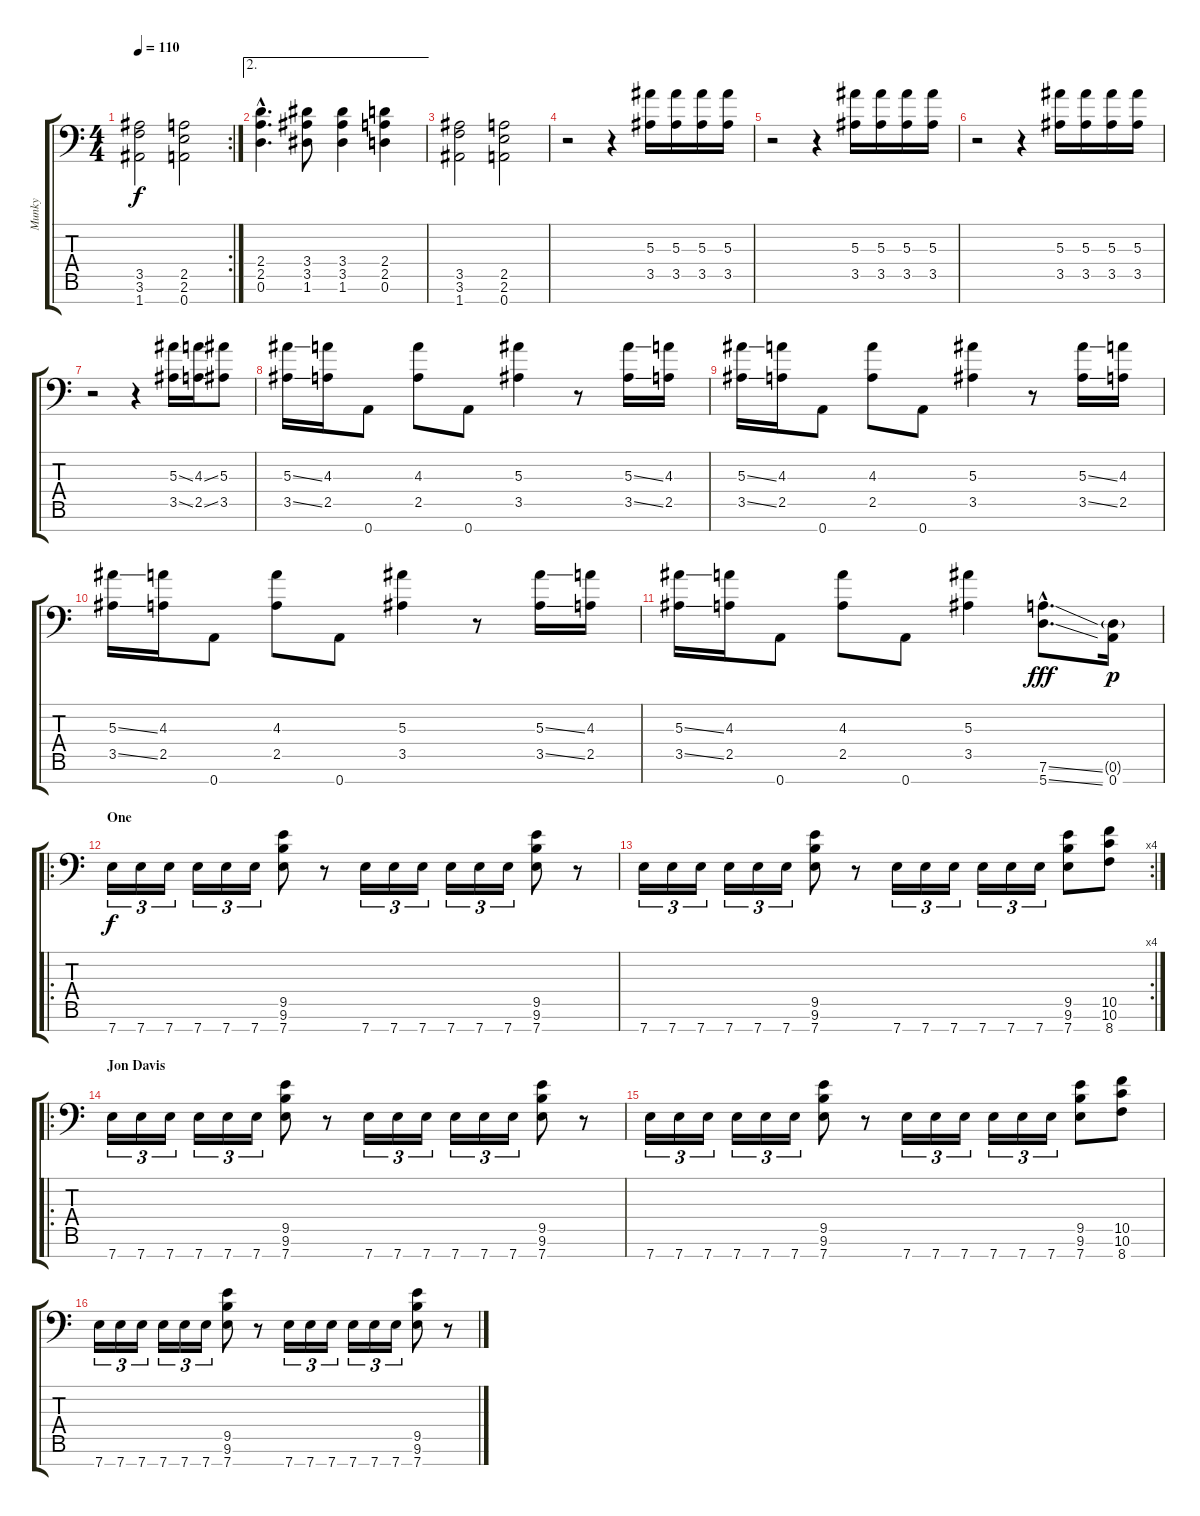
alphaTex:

\track ("Munky" "Munky") {instrument distortionguitar}
\staff {score tabs}
\tuning (D4 A3 F3 C3 G2 D2 A1) {hide}
\rc 2
\ts (4 4)
\tempo 110
\clef f4
\ks c
(3.5 3.6 1.7).2{dy f} (2.5 2.6 0.7).2 |
\ae 2
(2.4{hac} 2.5{hac} 0.6{hac}).4{d instrument distortionguitar} (3.4 3.5 1.6).8 (3.4 3.5 1.6).4 (2.4 2.5 0.6).4 |
(3.5 3.6 1.7).2 (2.5 2.6 0.7).2 |
r.2 r.4 (5.3 3.5).16 (5.3 3.5).16 (5.3 3.5).16 (5.3 3.5).16 |
r.2 r.4 (5.3 3.5).16 (5.3 3.5).16 (5.3 3.5).16 (5.3 3.5).16 |
r.2 r.4 (5.3 3.5).16 (5.3 3.5).16 (5.3 3.5).16 (5.3 3.5).16 |
r.2 r.4 (5.3{ss} 3.5{ss}).16{volume 14 instrument distortionguitar} (4.3{ss} 2.5{ss}).16 (5.3 3.5).8 |
(5.3{ss} 3.5{ss}).16{volume 14} (4.3 2.5).16 0.7.8 (4.3 2.5).8 0.7.8 (5.3 3.5).4 r.8 (5.3{ss} 3.5{ss}).16 (4.3 2.5).16 |
(5.3{ss} 3.5{ss}).16{volume 14} (4.3 2.5).16 0.7.8 (4.3 2.5).8 0.7.8 (5.3 3.5).4 r.8 (5.3{ss} 3.5{ss}).16 (4.3 2.5).16 |
(5.3{ss} 3.5{ss}).16{volume 14} (4.3 2.5).16 0.7.8 (4.3 2.5).8 0.7.8 (5.3 3.5).4 r.8 (5.3{ss} 3.5{ss}).16 (4.3 2.5).16 |
(5.3{ss} 3.5{ss}).16{volume 14} (4.3 2.5).16 0.7.8 (4.3 2.5).8 0.7.8 (5.3 3.5).4 (7.6{ss hac} 5.7{ss hac}).8{d dy fff} (0.6{g} 0.7).16{dy p} |
\ro
\section ("" "One")
7.7.16{tu (3 2) dy f volume 16} 7.7.16{tu (3 2)} 7.7.16{tu (3 2)} 7.7.16{tu (3 2)} 7.7.16{tu (3 2)} 7.7.16{tu (3 2)} (9.5 9.6 7.7).8 r.8 7.7.16{tu (3 2)} 7.7.16{tu (3 2)} 7.7.16{tu (3 2)} 7.7.16{tu (3 2)} 7.7.16{tu (3 2)} 7.7.16{tu (3 2)} (9.5 9.6 7.7).8 r.8 |
\rc 4
7.7.16{tu (3 2)} 7.7.16{tu (3 2)} 7.7.16{tu (3 2)} 7.7.16{tu (3 2)} 7.7.16{tu (3 2)} 7.7.16{tu (3 2)} (9.5 9.6 7.7).8 r.8 7.7.16{tu (3 2)} 7.7.16{tu (3 2)} 7.7.16{tu (3 2)} 7.7.16{tu (3 2)} 7.7.16{tu (3 2)} 7.7.16{tu (3 2)} (9.5 9.6 7.7).8 (10.5 10.6 8.7).8 |
\ro
\section ("" "Jon Davis")
7.7.16{tu (3 2)} 7.7.16{tu (3 2)} 7.7.16{tu (3 2)} 7.7.16{tu (3 2)} 7.7.16{tu (3 2)} 7.7.16{tu (3 2)} (9.5 9.6 7.7).8 r.8 7.7.16{tu (3 2)} 7.7.16{tu (3 2)} 7.7.16{tu (3 2)} 7.7.16{tu (3 2)} 7.7.16{tu (3 2)} 7.7.16{tu (3 2)} (9.5 9.6 7.7).8 r.8 |
7.7.16{tu (3 2)} 7.7.16{tu (3 2)} 7.7.16{tu (3 2)} 7.7.16{tu (3 2)} 7.7.16{tu (3 2)} 7.7.16{tu (3 2)} (9.5 9.6 7.7).8 r.8 7.7.16{tu (3 2)} 7.7.16{tu (3 2)} 7.7.16{tu (3 2)} 7.7.16{tu (3 2)} 7.7.16{tu (3 2)} 7.7.16{tu (3 2)} (9.5 9.6 7.7).8 (10.5 10.6 8.7).8 |
7.7.16{tu (3 2)} 7.7.16{tu (3 2)} 7.7.16{tu (3 2)} 7.7.16{tu (3 2)} 7.7.16{tu (3 2)} 7.7.16{tu (3 2)} (9.5 9.6 7.7).8 r.8 7.7.16{tu (3 2)} 7.7.16{tu (3 2)} 7.7.16{tu (3 2)} 7.7.16{tu (3 2)} 7.7.16{tu (3 2)} 7.7.16{tu (3 2)} (9.5 9.6 7.7).8 r.8
